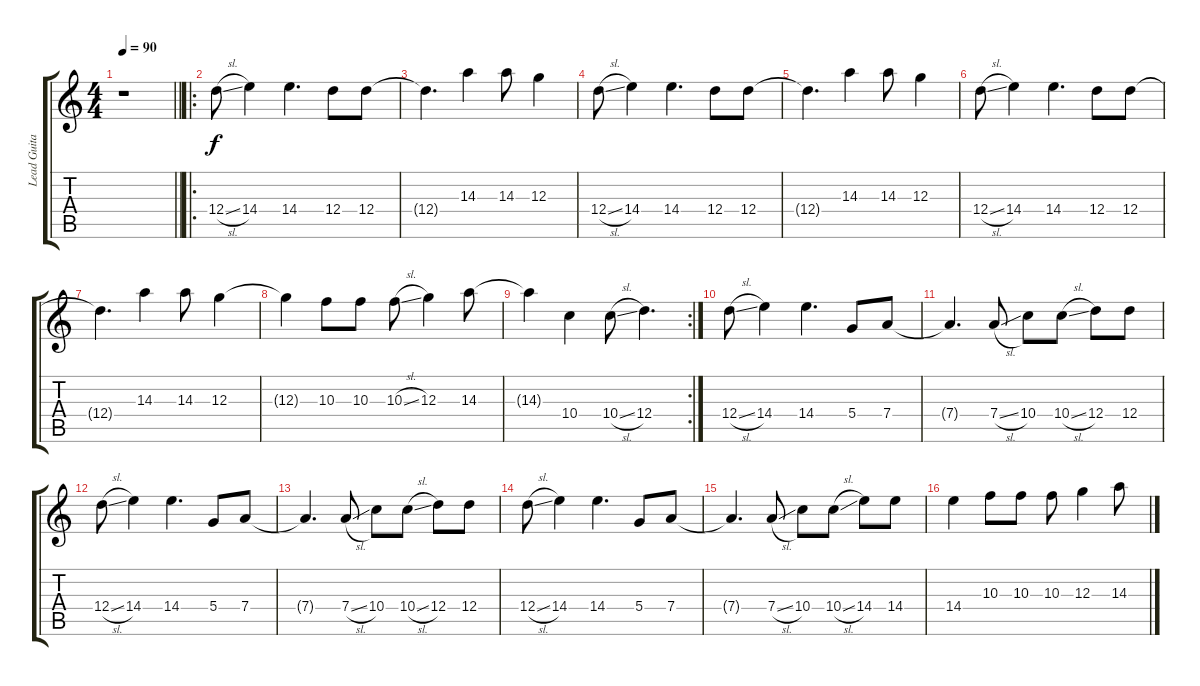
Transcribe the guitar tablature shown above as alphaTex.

\track ("Lead Guitar" "Lead Guita") {instrument electricguitarjazz}
\staff {score tabs}
\tuning (E4 B3 G3 D3 A2 E2) {hide}
\ts (4 4)
\tempo 90
\clef g2
\barLineRight lightlight
\ks c
r.1{dy f} |
\ro
12.4{sl}.8 14.4.4 14.4.4{d} 12.4.8 12.4.8 |
12.4{t}.4{d} 14.3.4 14.3.8 12.3.4 |
12.4{sl}.8 14.4.4 14.4.4{d} 12.4.8 12.4.8 |
12.4{t}.4{d} 14.3.4 14.3.8 12.3.4 |
12.4{sl}.8 14.4.4 14.4.4{d} 12.4.8 12.4.8 |
12.4{t}.4{d} 14.3.4 14.3.8 12.3.4 |
12.3{t}.4 10.3.8 10.3.8 10.3{sl}.8 12.3.4 14.3.8 |
\rc 2
14.3{t}.4 10.4.4 10.4{sl}.8 12.4.4{d} |
12.4{sl}.8 14.4.4 14.4.4{d} 5.4.8 7.4.8 |
7.4{t}.4{d} 7.4{sl}.8 10.4.8 10.4{sl}.8 12.4.8 12.4.8 |
12.4{sl}.8 14.4.4 14.4.4{d} 5.4.8 7.4.8 |
7.4{t}.4{d} 7.4{sl}.8 10.4.8 10.4{sl}.8 12.4.8 12.4.8 |
12.4{sl}.8 14.4.4 14.4.4{d} 5.4.8 7.4.8 |
7.4{t}.4{d} 7.4{sl}.8 10.4.8 10.4{sl}.8 14.4.8 14.4.8 |
14.4.4 10.3.8 10.3.8 10.3.8 12.3.4 14.3.8
